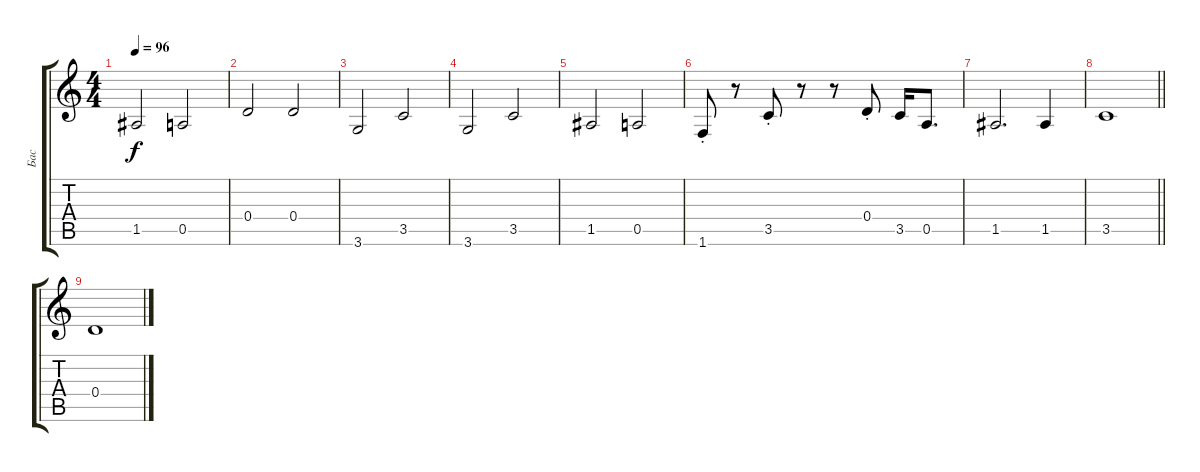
\track ("Бас" "Бас") {instrument acousticguitarsteel}
\staff {score tabs}
\tuning (E4 B3 G3 D3 A2 E2) {hide}
\ts (4 4)
\tempo 96
\clef g2
\ks c
1.5.2{dy f} 0.5.2 |
0.4.2 0.4.2 |
3.6.2 3.5.2 |
3.6.2 3.5.2 |
1.5.2 0.5.2 |
1.6{st}.8 r.8 3.5{st}.8 r.8 r.8 0.4{st}.8 3.5.16 0.5.8{d} |
1.5.2{d} 1.5.4 |
\barLineRight lightlight
3.5.1 |
0.4.1
